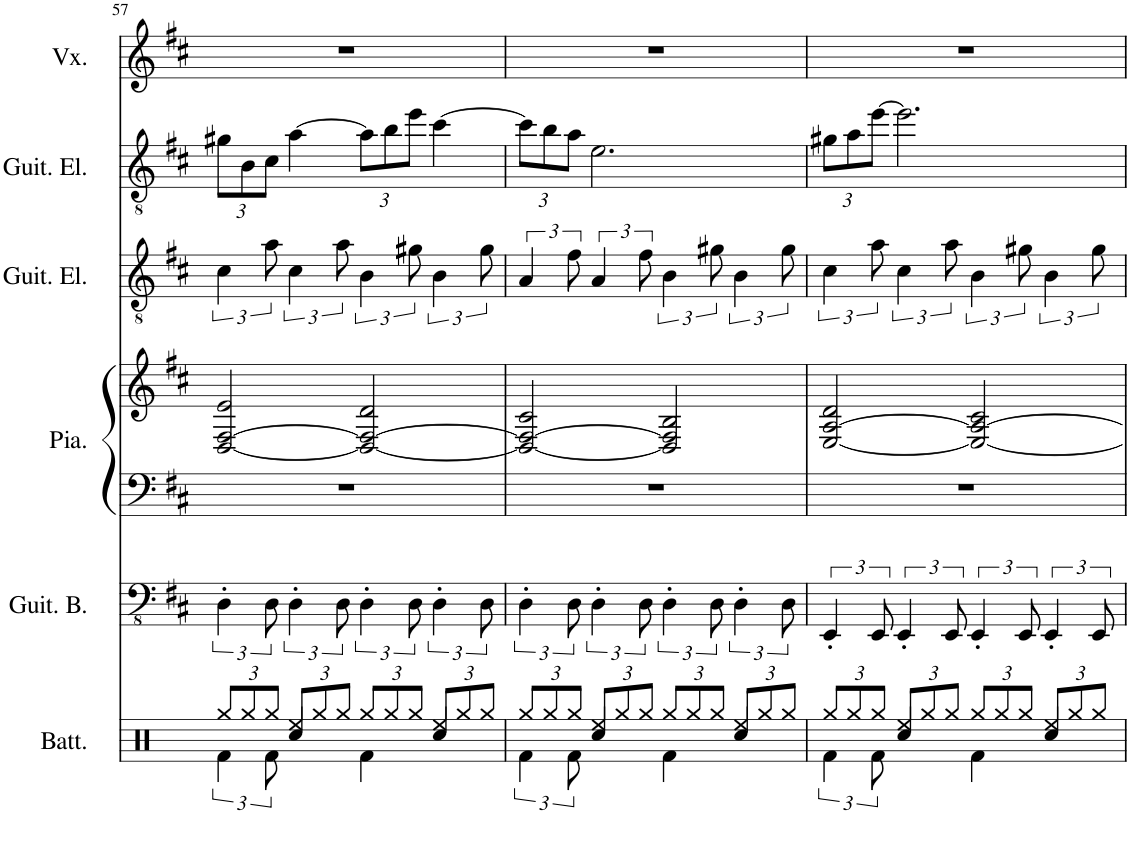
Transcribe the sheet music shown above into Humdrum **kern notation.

**kern	**kern	**kern	**kern	**kern	**kern	**kern
*part6	*part5	*part4	*part4	*part3	*part2	*part1
*staff7	*staff6	*staff5	*staff4	*staff3	*staff2	*staff1
*I"Batterie	*I"Guitare basse	*I"Piano	*	*I"Guitare électrique	*I"Guitare électrique	*I"Voix
*I'Batt.	*I'Guit. B.	*I'Pia.	*	*I'Guit. El.	*I'Guit. El.	*I'Vx.
!!LO:PB:g=z
*clefX	*clefFv4	*clefF4	*clefG2	*clefGv2	*clefGv2	*clefG2
*k[]	*k[f#c#]	*k[f#c#]	*k[f#c#]	*k[f#c#]	*k[f#c#]	*k[f#c#]
*M4/4	*M4/4	*M4/4	*M4/4	*M4/4	*M4/4	*M4/4
=57	=57	=57	=57	=57	=57	=57
*^	*	*	*	*	*	*
*Xbrackettup	*brackettup	*	*	*	*	*Xbrackettup	*
12Rgg/L	6Rf\	6DD'\	1r	[2D/ [2F#/ 2e/	6c#\	12g#X\L	1r
12Rgg/	.	.	.	.	.	12B\	.
12Rgg/J	12Rf\	12DD\	.	.	12a\	12c#\J	.
*Xbrackettup	*	*	*	*	*	*	*
12Ree/L	4Rcc/	6DD'\	.	.	6c#\	[4a\	.
12Rgg/	.	.	.	.	.	.	.
12Rgg/J	.	12DD\	.	.	12a\	.	.
12Rgg/L	4Rf\	6DD'\	.	2D/_ 2F#/_ 2d/	6B\	12a\L]	.
12Rgg/	.	.	.	.	.	12b\	.
12Rgg/J	.	12DD\	.	.	12g#X\	12ee\J	.
12Ree/L	4Rcc/	6DD'\	.	.	6B\	[4cc#\	.
12Rgg/	.	.	.	.	.	.	.
12Rgg/J	.	12DD\	.	.	12g#\	.	.
=58	=58	=58	=58	=58	=58	=58	=58
*	*brackettup	*	*	*	*	*	*
12Rgg/L	6Rf\	6DD'\	1r	2D/_ 2F#/_ 2c#/	6A/	12cc#\L]	1r
12Rgg/	.	.	.	.	.	12b\	.
12Rgg/J	12Rf\	12DD\	.	.	12f#\	12a\J	.
*Xbrackettup	*	*	*	*	*	*	*
12Ree/L	4Rcc/	6DD'\	.	.	6A/	2.e\	.
12Rgg/	.	.	.	.	.	.	.
12Rgg/J	.	12DD\	.	.	12f#\	.	.
12Rgg/L	4Rf\	6DD'\	.	2D/] 2F#/] 2B/	6B\	.	.
12Rgg/	.	.	.	.	.	.	.
12Rgg/J	.	12DD\	.	.	12g#X\	.	.
12Ree/L	4Rcc/	6DD'\	.	.	6B\	.	.
12Rgg/	.	.	.	.	.	.	.
12Rgg/J	.	12DD\	.	.	12g#\	.	.
=59	=59	=59	=59	=59	=59	=59	=59
*	*brackettup	*	*	*	*	*	*
12Rgg/L	6Rf\	6EEE'/	1r	[2E/ [2A/ 2d/	6c#\	12g#X\L	1r
12Rgg/	.	.	.	.	.	12a\	.
12Rgg/J	12Rf\	12EEE/	.	.	12a\	[12ee\J	.
*Xbrackettup	*	*	*	*	*	*	*
12Ree/L	4Rcc/	6EEE'/	.	.	6c#\	2.ee\]	.
12Rgg/	.	.	.	.	.	.	.
12Rgg/J	.	12EEE/	.	.	12a\	.	.
12Rgg/L	4Rf\	6EEE'/	.	2E/_ 2A/_ 2c#/	6B\	.	.
12Rgg/	.	.	.	.	.	.	.
12Rgg/J	.	12EEE/	.	.	12g#X\	.	.
12Ree/L	4Rcc/	6EEE'/	.	.	6B\	.	.
12Rgg/	.	.	.	.	.	.	.
12Rgg/J	.	12EEE/	.	.	12g#\	.	.
*v	*v	*	*	*	*	*	*
=	=	=	=	=	=	=
*-	*-	*-	*-	*-	*-	*-
